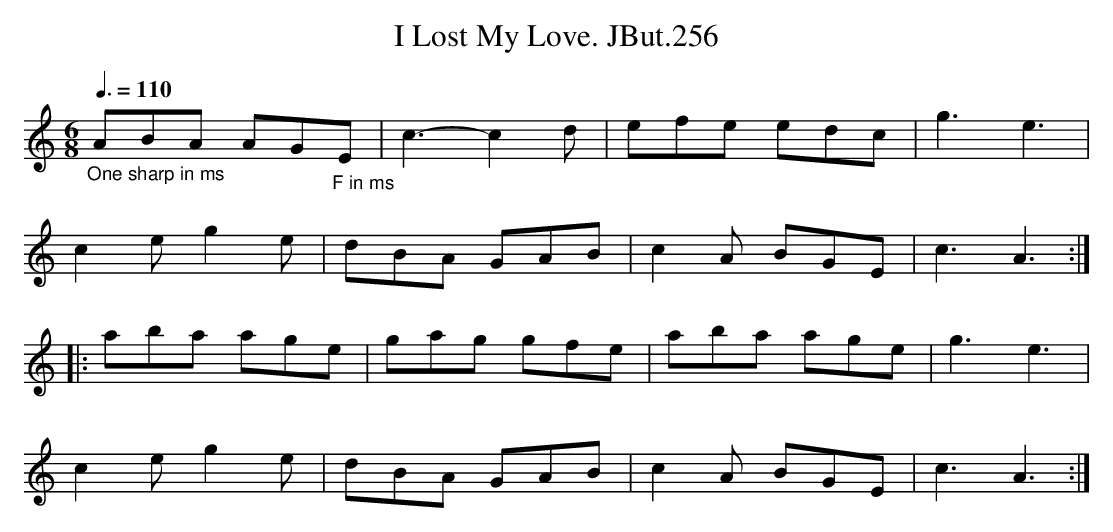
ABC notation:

X:1
T:I Lost My Love. JBut.256
M:6/8
L:1/8
Q:3/8=110
K:Am
"_One sharp in ms"ABA AG"_F in ms"E|c3-c2d|efe edc|g3 e3|
c2e g2e|dBA GAB|c2A BGE|c3 A3:|
|:aba age|gag gfe|aba age|g3 e3|
c2e g2e|dBA GAB|c2A BGE|c3 A3:|
